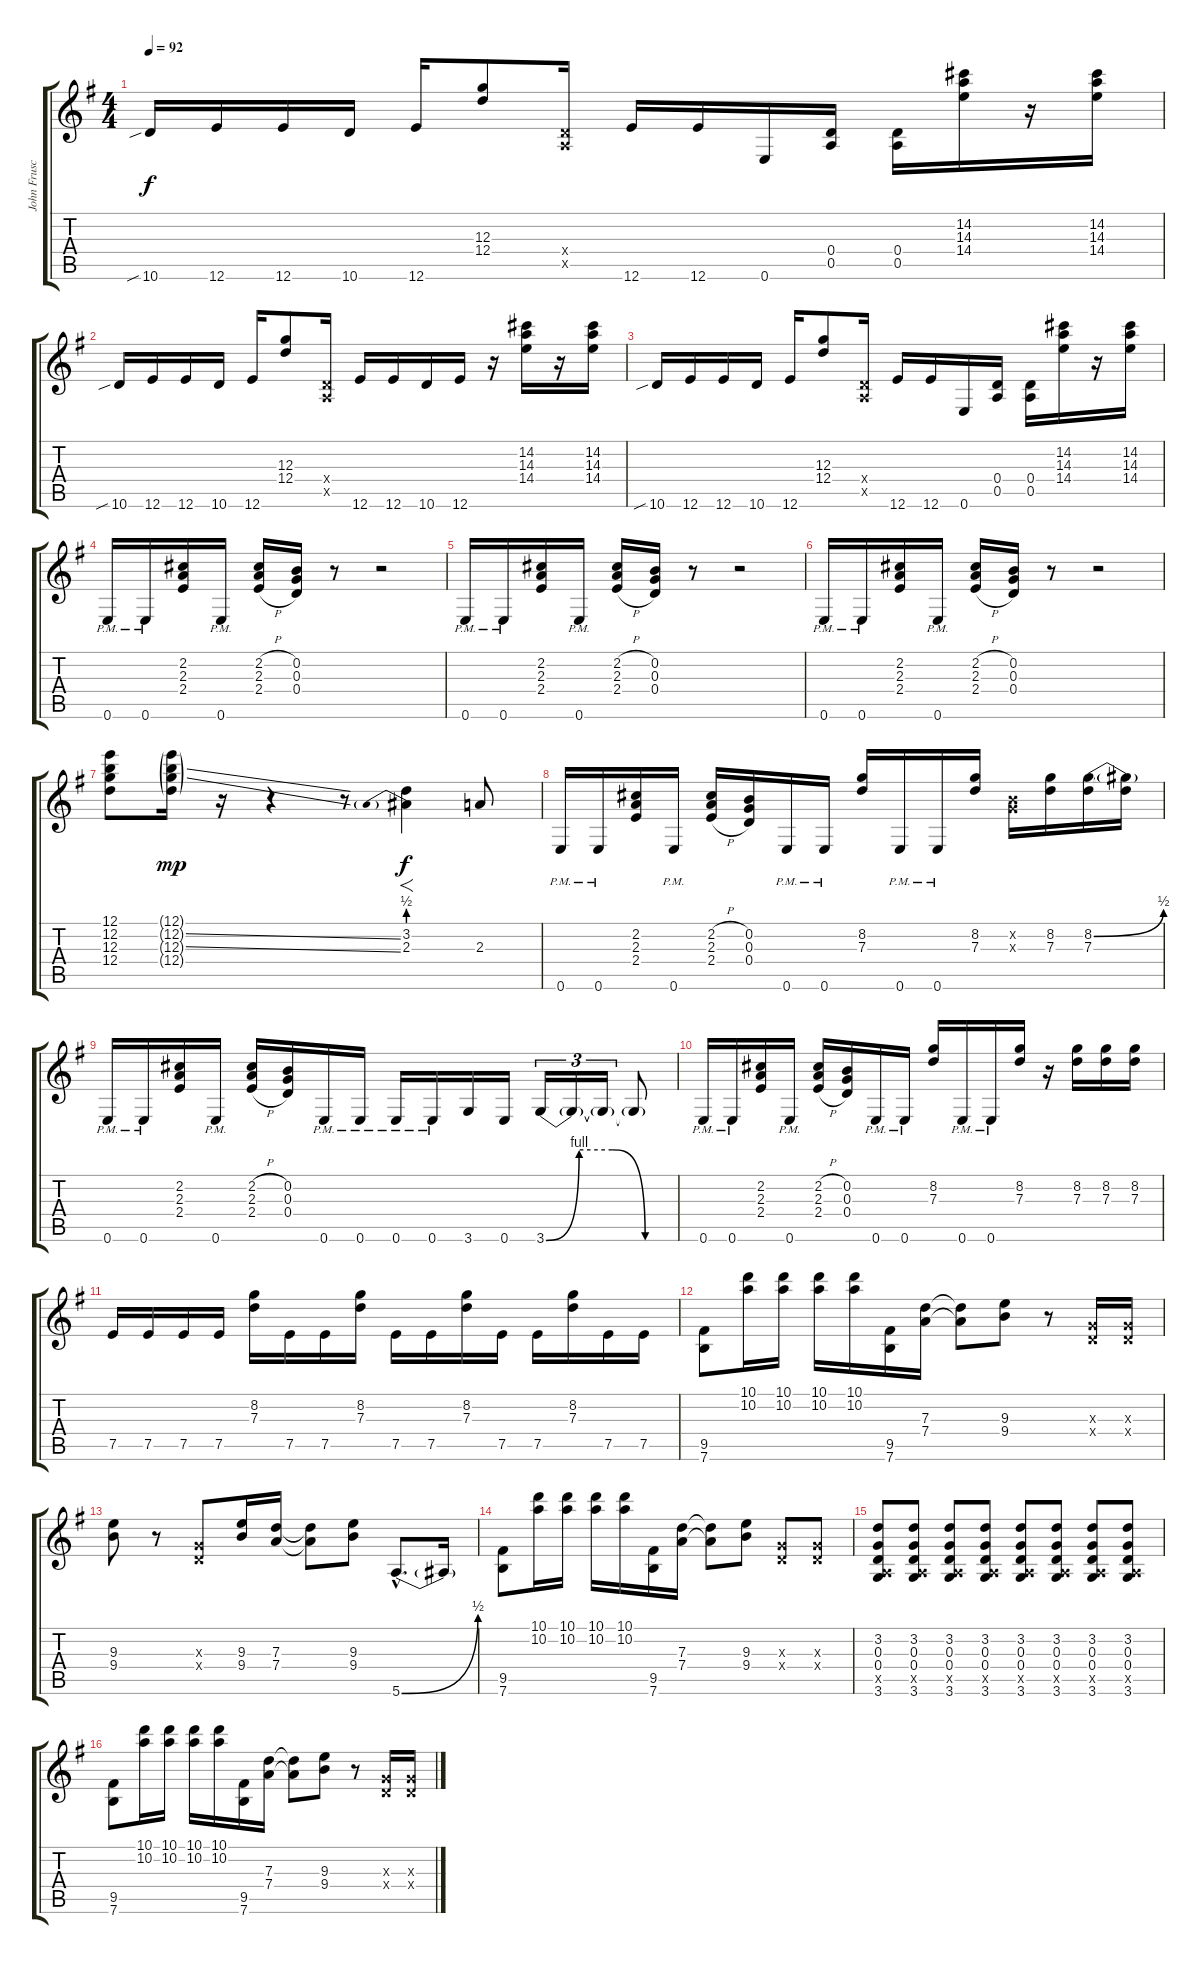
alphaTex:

\track ("John Frusciante (Gtr 2)" "John Frusc") {instrument distortionguitar}
\staff {score tabs}
\tuning (E4 B3 G3 D3 A2 E2) {hide}
\ts (4 4)
\tempo 92
\clef g2
\ks eminor
10.6{sib}.16{dy f} 12.6.16 12.6.16 10.6.16 12.6.16 (12.3 12.4).8 (0.4{x} 0.5{x}).16 12.6.16 12.6.16 0.6.16 (0.4 0.5).16 (0.4 0.5).16 (14.2 14.3 14.4).16 r.16 (14.2 14.3 14.4).16 |
10.6{sib}.16 12.6.16 12.6.16 10.6.16 12.6.16 (12.3 12.4).8 (0.4{x} 0.5{x}).16 12.6.16 12.6.16 10.6.16 12.6.16 r.16 (14.2 14.3 14.4).16 r.16 (14.2 14.3 14.4).16 |
10.6{sib}.16 12.6.16 12.6.16 10.6.16 12.6.16 (12.3 12.4).8 (0.4{x} 0.5{x}).16 12.6.16 12.6.16 0.6.16 (0.4 0.5).16 (0.4 0.5).16 (14.2 14.3 14.4).16 r.16 (14.2 14.3 14.4).16 |
0.6{pm}.16 0.6{pm}.16 (2.2 2.3 2.4).16 0.6{pm}.16 (2.2{h} 2.3{h} 2.4{h}).16 (0.2 0.3 0.4).16 r.8 r.2 |
0.6{pm}.16 0.6{pm}.16 (2.2 2.3 2.4).16 0.6{pm}.16 (2.2{h} 2.3{h} 2.4{h}).16 (0.2 0.3 0.4).16 r.8 r.2 |
0.6{pm}.16 0.6{pm}.16 (2.2 2.3 2.4).16 0.6{pm}.16 (2.2{h} 2.3{h} 2.4{h}).16 (0.2 0.3 0.4).16 r.8 r.2 |
(12.1 12.2 12.3 12.4).8 (12.1{g} 12.2{ss g} 12.3{ss g} 12.4{g}).16{dy mp} r.16 r.4 r.8 (3.2 2.3{be (prebend 0 2 60 2)}).4{f dy f} 2.3.8 |
0.6{pm}.16 0.6{pm}.16 (2.2 2.3 2.4).16 0.6{pm}.16 (2.2{h} 2.3{h} 2.4{h}).16 (0.2 0.3 0.4).16 0.6{pm}.16 0.6{pm}.16 (8.2 7.3).16 0.6{pm}.16 0.6{pm}.16 (8.2 7.3).16 (0.2{x} 0.3{x}).16 (8.2 7.3).16 (8.2{be (bend 0 0 60 2)} 7.3).16 (8.2{t} 7.3{t}).16 |
0.6{pm}.16 0.6{pm}.16 (2.2 2.3 2.4).16 0.6{pm}.16 (2.2{h} 2.3{h} 2.4{h}).16 (0.2 0.3 0.4).16 0.6{pm}.16 0.6{pm}.16 0.6{pm}.16 0.6{pm}.16 3.6.16 0.6.16 3.6{be (custom 0 0 15 4 30 4 45 0 60 0)}.16{tu (3 2)} 3.6{t}.16{tu (3 2)} 3.6{t}.16{tu (3 2)} 3.6{t}.8 |
0.6{pm}.16 0.6{pm}.16 (2.2 2.3 2.4).16 0.6{pm}.16 (2.2{h} 2.3{h} 2.4{h}).16 (0.2 0.3 0.4).16 0.6{pm}.16 0.6{pm}.16 (8.2 7.3).16 0.6{pm}.16 0.6{pm}.16 (8.2 7.3).16 r.16 (8.2 7.3).16 (8.2 7.3).16 (8.2 7.3).16 |
7.5.16 7.5.16 7.5.16 7.5.16 (8.2 7.3).16 7.5.16 7.5.16 (8.2 7.3).16 7.5.16 7.5.16 (8.2 7.3).16 7.5.16 7.5.16 (8.2 7.3).16 7.5.16 7.5.16 |
(9.5 7.6).8 (10.1 10.2).16 (10.1 10.2).16 (10.1 10.2).16 (10.1 10.2).16 (9.5 7.6).16 (7.3 7.4).16 (7.3{t} 7.4{t}).8 (9.3 9.4).8 r.8 (0.3{x} 0.4{x}).16 (0.3{x} 0.4{x}).16 |
(9.3 9.4).8 r.8 (0.3{x} 0.4{x}).8 (9.3 9.4).16 (7.3 7.4).16 (7.3{t} 7.4{t}).8 (9.3 9.4).8 5.6{be (bend 0 0 60 2) hac}.8{d} 5.6{t}.16 |
(9.5 7.6).8 (10.1 10.2).16 (10.1 10.2).16 (10.1 10.2).16 (10.1 10.2).16 (9.5 7.6).16 (7.3 7.4).16 (7.3{t} 7.4{t}).8 (9.3 9.4).8 (0.3{x} 0.4{x}).8 (0.3{x} 0.4{x}).8 |
(3.2 0.3 0.4 0.5{x} 3.6).8 (3.2 0.3 0.4 0.5{x} 3.6).8 (3.2 0.3 0.4 0.5{x} 3.6).8 (3.2 0.3 0.4 0.5{x} 3.6).8 (3.2 0.3 0.4 0.5{x} 3.6).8 (3.2 0.3 0.4 0.5{x} 3.6).8 (3.2 0.3 0.4 0.5{x} 3.6).8 (3.2 0.3 0.4 0.5{x} 3.6).8 |
(9.5 7.6).8 (10.1 10.2).16 (10.1 10.2).16 (10.1 10.2).16 (10.1 10.2).16 (9.5 7.6).16 (7.3 7.4).16 (7.3{t} 7.4{t}).8 (9.3 9.4).8 r.8 (0.3{x} 0.4{x}).16 (0.3{x} 0.4{x}).16
